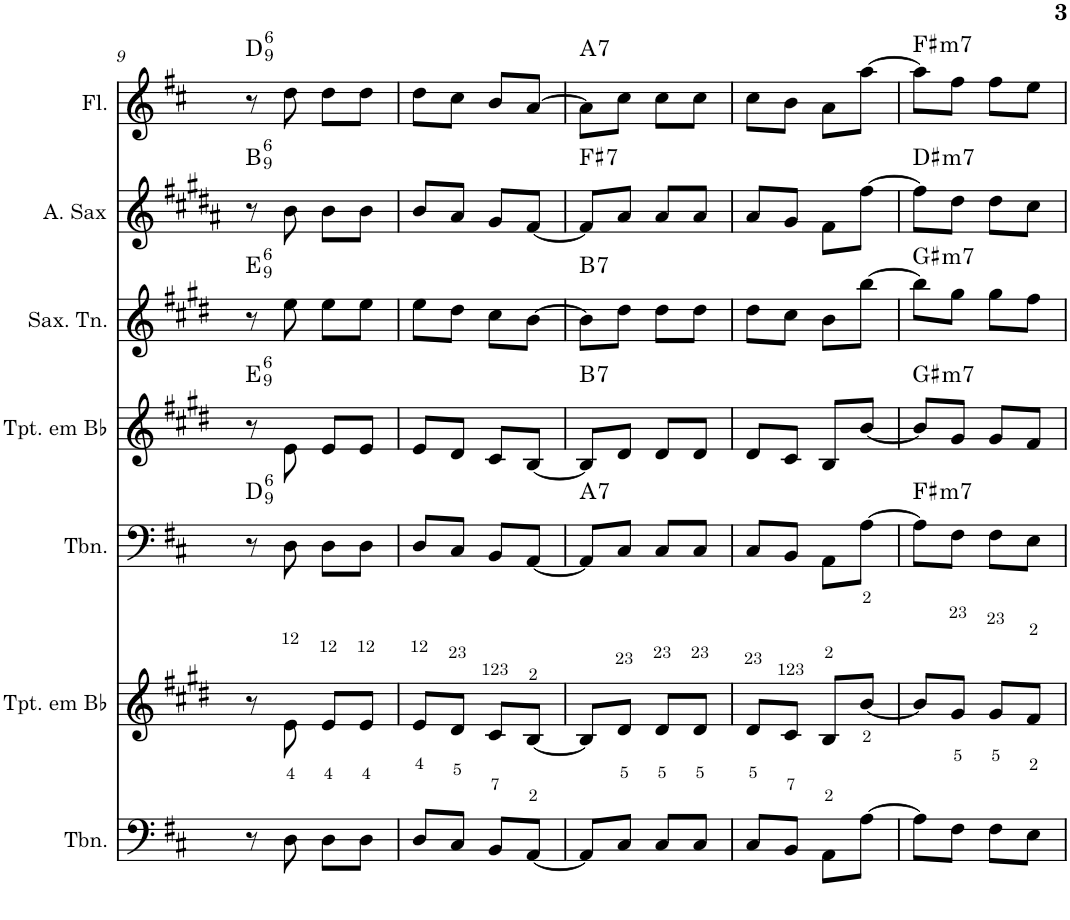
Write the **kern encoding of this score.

**kern	**kern	**kern	**harte	**kern	**harte	**kern	**harte	**kern	**harte	**kern	**harte
*part7	*part6	*part5	*part5	*part4	*part4	*part3	*part3	*part2	*part2	*part1	*part1
*staff7	*staff6	*staff5	*	*staff4	*	*staff3	*	*staff2	*	*staff1	*
*I"Trombone	*I"Trompete em Bb	*I"Trombone	*	*I"Trompete em Bb	*	*I"Saxofone Tenor	*	*I"Saxofone Alto	*	*I"Flauta Transversal	*
*I'Tbn.	*I'Tpt. em Bb	*I'Tbn.	*	*I'Tpt. em Bb	*	*I'Sax. Tn.	*	*	*	*I'Fl.	*
!!LO:PB:g=z
*clefF4	*clefG2	*clefF4	*	*clefG2	*	*clefG2	*	*clefG2	*	*clefG2	*
*	*Trd1c2	*	*	*Trd1c2	*	*Trd8c14	*	*Trd5c9	*	*	*
*k[f#c#]	*k[f#c#g#d#]	*k[f#c#]	*	*k[f#c#g#d#]	*	*k[f#c#g#d#]	*	*k[f#c#g#d#a#]	*	*k[f#c#]	*
*D:	*E:	*D:	*	*E:	*	*E:	*	*B:	*	*D:	*
*M2/4	*M2/4	*M2/4	*	*M2/4	*	*M2/4	*	*M2/4	*	*M2/4	*
=9	=9	=9	=9	=9	=9	=9	=9	=9	=9	=9	=9
!	!	!	!LO:H:kt=6	!	!LO:H:kt=6	!	!LO:H:kt=6	!	!LO:H:kt=6	!	!LO:H:kt=6
8r	8r	8r	D:maj6(9)	8r	E:maj6(9)	8r	E:maj6(9)	8r	B:maj6(9)	8r	D:maj6(9)
8D\	8e\	8D\	.	8e\	.	8ee\	.	8b\	.	8dd\	.
8D\L	8e/L	8D\L	.	8e/L	.	8ee\L	.	8b\L	.	8dd\L	.
8D\J	8e/J	8D\J	.	8e/J	.	8ee\J	.	8b\J	.	8dd\J	.
=10	=10	=10	=10	=10	=10	=10	=10	=10	=10	=10	=10
8D/L	8e/L	8D/L	.	8e/L	.	8ee\L	.	8b/L	.	8dd\L	.
8C#/J	8d#/J	8C#/J	.	8d#/J	.	8dd#\J	.	8a#/J	.	8cc#\J	.
8BB/L	8c#/L	8BB/L	.	8c#/L	.	8cc#\L	.	8g#/L	.	8b/L	.
[8AA/J	[8B/J	[8AA/J	.	[8B/J	.	[8b\J	.	[8f#/J	.	[8a/J	.
=11	=11	=11	=11	=11	=11	=11	=11	=11	=11	=11	=11
!	!	!	!LO:H:kt=7	!	!LO:H:kt=7	!	!LO:H:kt=7	!	!LO:H:kt=7	!	!LO:H:kt=7
8AA/L]	8B/L]	8AA/L]	A:7	8B/L]	B:7	8b\L]	B:7	8f#/L]	F#:7	8a\L]	A:7
8C#/J	8d#/J	8C#/J	.	8d#/J	.	8dd#\J	.	8a#/J	.	8cc#\J	.
8C#/L	8d#/L	8C#/L	.	8d#/L	.	8dd#\L	.	8a#/L	.	8cc#\L	.
8C#/J	8d#/J	8C#/J	.	8d#/J	.	8dd#\J	.	8a#/J	.	8cc#\J	.
=12	=12	=12	=12	=12	=12	=12	=12	=12	=12	=12	=12
8C#/L	8d#/L	8C#/L	.	8d#/L	.	8dd#\L	.	8a#/L	.	8cc#\L	.
8BB/J	8c#/J	8BB/J	.	8c#/J	.	8cc#\J	.	8g#/J	.	8b\J	.
8AA\L	8B/L	8AA\L	.	8B/L	.	8b\L	.	8f#\L	.	8a\L	.
[8A\J	[8b/J	[8A\J	.	[8b/J	.	[8bb\J	.	[8ff#\J	.	[8aa\J	.
=13	=13	=13	=13	=13	=13	=13	=13	=13	=13	=13	=13
!	!	!	!LO:H:kt=m7	!	!LO:H:kt=m7	!	!LO:H:kt=m7	!	!LO:H:kt=m7	!	!LO:H:kt=m7
8A\L]	8b/L]	8A\L]	F#:min7	8b/L]	G#:min7	8bb\L]	G#:min7	8ff#\L]	D#:min7	8aa\L]	F#:min7
8F#\J	8g#/J	8F#\J	.	8g#/J	.	8gg#\J	.	8dd#\J	.	8ff#\J	.
8F#\L	8g#/L	8F#\L	.	8g#/L	.	8gg#\L	.	8dd#\L	.	8ff#\L	.
8E\J	8f#/J	8E\J	.	8f#/J	.	8ff#\J	.	8cc#\J	.	8ee\J	.
=	=	=	=	=	=	=	=	=	=	=	=
*-	*-	*-	*-	*-	*-	*-	*-	*-	*-	*-	*-
